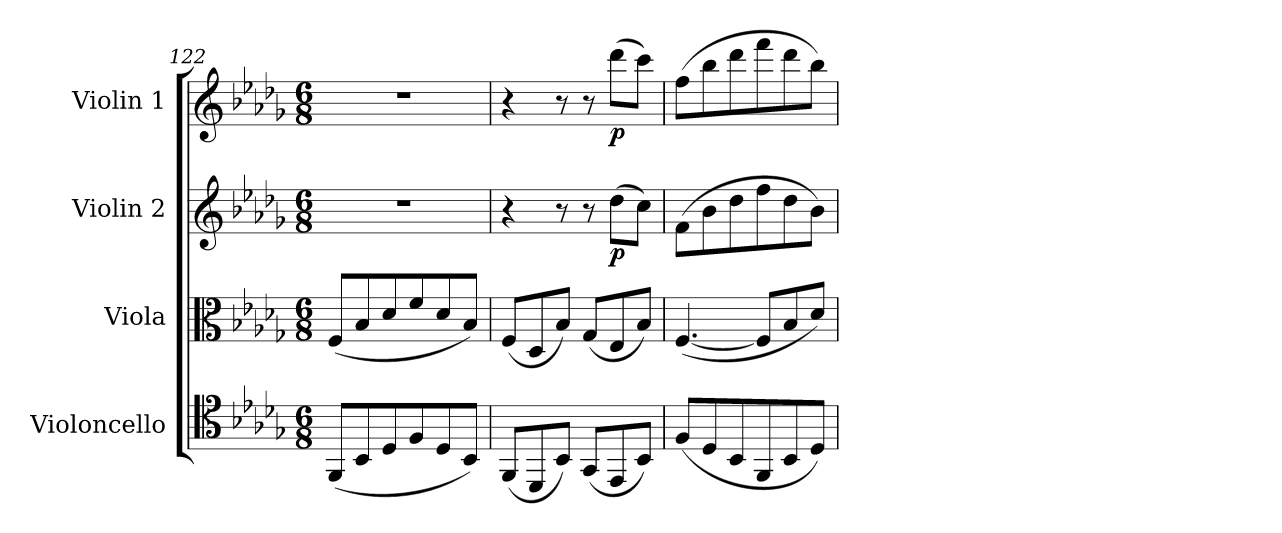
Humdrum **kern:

**kern	**kern	**kern	**dynam	**kern	**dynam
*part4	*part3	*part2	*part2	*part1	*part1
*staff4	*staff3	*staff2	*staff2	*staff1	*staff1
*I"Violoncello	*I"Viola	*I"Violin 2	*	*I"Violin 1	*
*I'Vc	*I'Vla	*I'Vln	*	*I'Vln	*
*clefC4	*clefC3	*clefG2	*	*clefG2	*
*k[b-e-a-d-g-]	*k[b-e-a-d-g-]	*k[b-e-a-d-g-]	*	*k[b-e-a-d-g-]	*
*M6/8	*M6/8	*M6/8	*	*M6/8	*
=122	=122	=122	=122	=122	=122
(8FF/L	(8F/L	2.r	.	2.r	.
8BB-/	8B-/	.	.	.	.
8D-/	8d-/	.	.	.	.
8F/	8f/	.	.	.	.
8D-/	8d-/	.	.	.	.
8BB-/J)	8B-/J)	.	.	.	.
=123	=123	=123	=123	=123	=123
(8FF/L	(8F/L	4r	.	4r	.
8DD-/	8D-/	.	.	.	.
8BB-/J)	8B-/J)	8r	.	8r	.
(8GG-/L	(8G-/L	8r	.	8r	.
!	!	!	!LO:DY:b	!	!LO:DY:b
8EE-/	8E-/	(8dd-\L	p	(8ddd-\L	p
8BB-/J)	8B-/J)	8cc\J)	.	8ccc\J)	.
=124	=124	=124	=124	=124	=124
(8F/L	([4.F/	(8f\L	.	(8ff\L	.
8D-/	.	8b-\	.	8bb-\	.
8BB-/	.	8dd-\	.	8ddd-\	.
8FF/	8F/L]	8ff\	.	8fff\	.
8BB-/	8B-/	8dd-\	.	8ddd-\	.
8D-/J)	8d-/J)	8b-\J)	.	8bb-\J)	.
=	=	=	=	=	=
*-	*-	*-	*-	*-	*-
